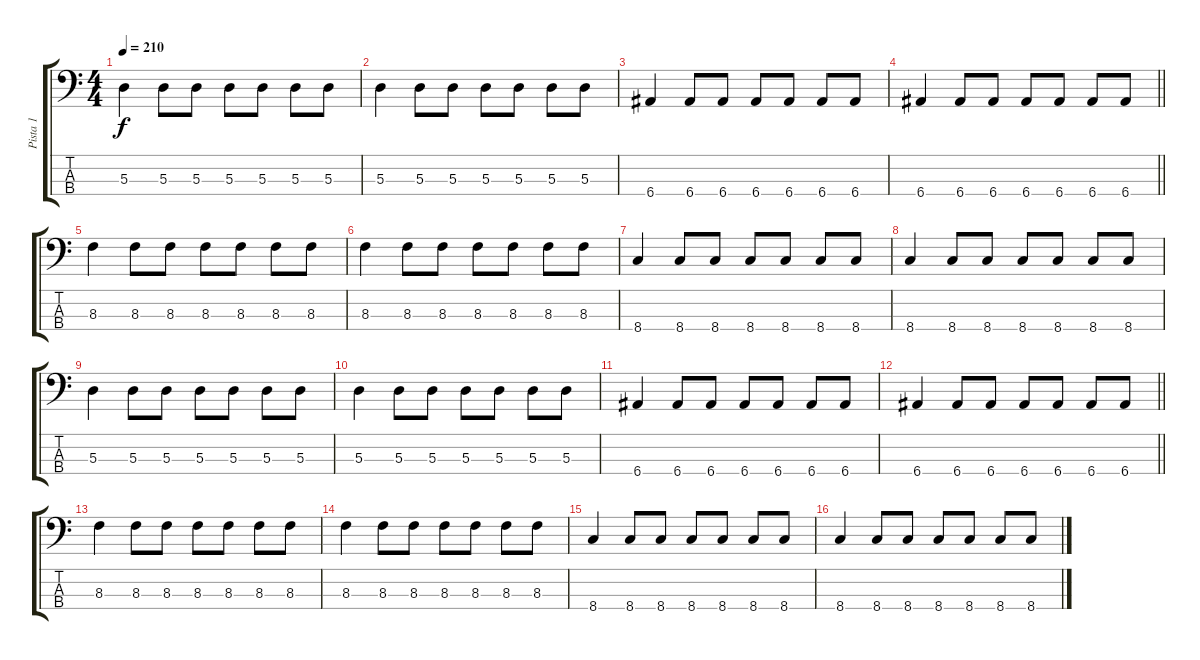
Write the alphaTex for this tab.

\track ("Pista 1" "Pista 1") {instrument electricbassfinger}
\staff {score tabs}
\tuning (G2 D2 A1 E1) {hide}
\ts (4 4)
\tempo 210
\clef f4
\ks c
5.3.4{dy f} 5.3.8 5.3.8 5.3.8 5.3.8 5.3.8 5.3.8 |
5.3.4 5.3.8 5.3.8 5.3.8 5.3.8 5.3.8 5.3.8 |
6.4.4 6.4.8 6.4.8 6.4.8 6.4.8 6.4.8 6.4.8 |
\barLineRight lightlight
6.4.4 6.4.8 6.4.8 6.4.8 6.4.8 6.4.8 6.4.8 |
8.3.4 8.3.8 8.3.8 8.3.8 8.3.8 8.3.8 8.3.8 |
8.3.4 8.3.8 8.3.8 8.3.8 8.3.8 8.3.8 8.3.8 |
8.4.4 8.4.8 8.4.8 8.4.8 8.4.8 8.4.8 8.4.8 |
8.4.4 8.4.8 8.4.8 8.4.8 8.4.8 8.4.8 8.4.8 |
5.3.4 5.3.8 5.3.8 5.3.8 5.3.8 5.3.8 5.3.8 |
5.3.4 5.3.8 5.3.8 5.3.8 5.3.8 5.3.8 5.3.8 |
6.4.4 6.4.8 6.4.8 6.4.8 6.4.8 6.4.8 6.4.8 |
\barLineRight lightlight
6.4.4 6.4.8 6.4.8 6.4.8 6.4.8 6.4.8 6.4.8 |
8.3.4 8.3.8 8.3.8 8.3.8 8.3.8 8.3.8 8.3.8 |
8.3.4 8.3.8 8.3.8 8.3.8 8.3.8 8.3.8 8.3.8 |
8.4.4 8.4.8 8.4.8 8.4.8 8.4.8 8.4.8 8.4.8 |
8.4.4 8.4.8 8.4.8 8.4.8 8.4.8 8.4.8 8.4.8
